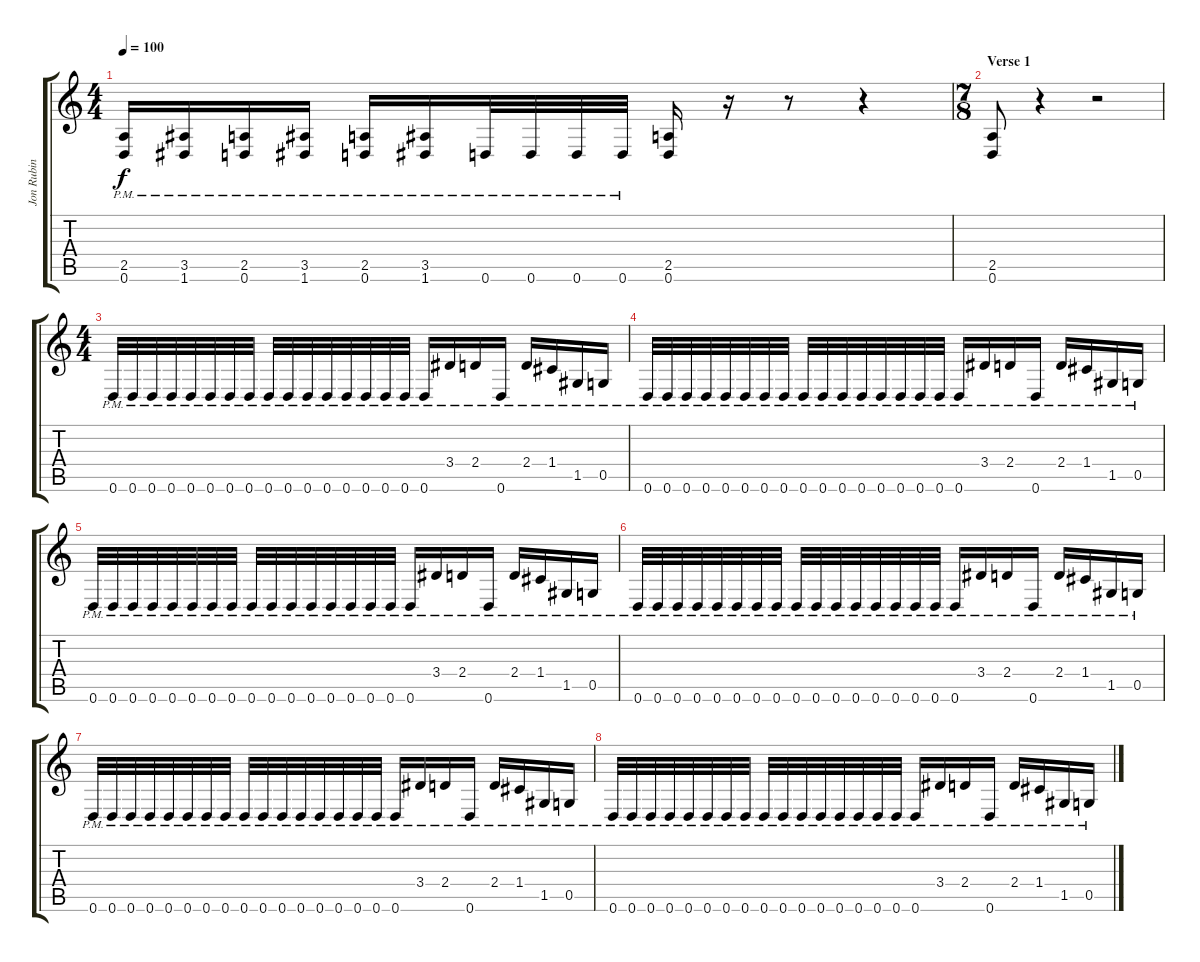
\track ("Jon Rubin " "Jon Rubin ") {instrument distortionguitar}
\staff {score tabs}
\tuning (D4 A3 F3 C3 G2 D2) {hide}
\ts (4 4)
\tempo 100
\clef g2
\ks c
(2.5{pm} 0.6{pm}).16{dy f} (3.5{pm} 1.6{pm}).16 (2.5{pm} 0.6{pm}).16 (3.5{pm} 1.6{pm}).16 (2.5{pm} 0.6{pm}).16 (3.5{pm} 1.6{pm}).16 0.6{pm}.32 0.6{pm}.32 0.6{pm}.32 0.6{pm}.32 (2.5 0.6).16 r.16 r.8 r.4 |
\ts (7 8)
\section ("" "Verse 1")
(2.5 0.6).8 r.4 r.2 |
\ts (4 4)
0.6{pm}.32 0.6{pm}.32 0.6{pm}.32 0.6{pm}.32 0.6{pm}.32 0.6{pm}.32 0.6{pm}.32 0.6{pm}.32 0.6{pm}.32 0.6{pm}.32 0.6{pm}.32 0.6{pm}.32 0.6{pm}.32 0.6{pm}.32 0.6{pm}.32 0.6{pm}.32 0.6{pm}.16 3.4{pm}.16 2.4{pm}.16 0.6{pm}.16 2.4{pm}.16 1.4{pm}.16 1.5{pm}.16 0.5{pm}.16 |
0.6{pm}.32 0.6{pm}.32 0.6{pm}.32 0.6{pm}.32 0.6{pm}.32 0.6{pm}.32 0.6{pm}.32 0.6{pm}.32 0.6{pm}.32 0.6{pm}.32 0.6{pm}.32 0.6{pm}.32 0.6{pm}.32 0.6{pm}.32 0.6{pm}.32 0.6{pm}.32 0.6{pm}.16 3.4{pm}.16 2.4{pm}.16 0.6{pm}.16 2.4{pm}.16 1.4{pm}.16 1.5{pm}.16 0.5{pm}.16 |
0.6{pm}.32 0.6{pm}.32 0.6{pm}.32 0.6{pm}.32 0.6{pm}.32 0.6{pm}.32 0.6{pm}.32 0.6{pm}.32 0.6{pm}.32 0.6{pm}.32 0.6{pm}.32 0.6{pm}.32 0.6{pm}.32 0.6{pm}.32 0.6{pm}.32 0.6{pm}.32 0.6{pm}.16 3.4{pm}.16 2.4{pm}.16 0.6{pm}.16 2.4{pm}.16 1.4{pm}.16 1.5{pm}.16 0.5{pm}.16 |
0.6{pm}.32 0.6{pm}.32 0.6{pm}.32 0.6{pm}.32 0.6{pm}.32 0.6{pm}.32 0.6{pm}.32 0.6{pm}.32 0.6{pm}.32 0.6{pm}.32 0.6{pm}.32 0.6{pm}.32 0.6{pm}.32 0.6{pm}.32 0.6{pm}.32 0.6{pm}.32 0.6{pm}.16 3.4{pm}.16 2.4{pm}.16 0.6{pm}.16 2.4{pm}.16 1.4{pm}.16 1.5{pm}.16 0.5{pm}.16 |
0.6{pm}.32 0.6{pm}.32 0.6{pm}.32 0.6{pm}.32 0.6{pm}.32 0.6{pm}.32 0.6{pm}.32 0.6{pm}.32 0.6{pm}.32 0.6{pm}.32 0.6{pm}.32 0.6{pm}.32 0.6{pm}.32 0.6{pm}.32 0.6{pm}.32 0.6{pm}.32 0.6{pm}.16 3.4{pm}.16 2.4{pm}.16 0.6{pm}.16 2.4{pm}.16 1.4{pm}.16 1.5{pm}.16 0.5{pm}.16 |
0.6{pm}.32 0.6{pm}.32 0.6{pm}.32 0.6{pm}.32 0.6{pm}.32 0.6{pm}.32 0.6{pm}.32 0.6{pm}.32 0.6{pm}.32 0.6{pm}.32 0.6{pm}.32 0.6{pm}.32 0.6{pm}.32 0.6{pm}.32 0.6{pm}.32 0.6{pm}.32 0.6{pm}.16 3.4{pm}.16 2.4{pm}.16 0.6{pm}.16 2.4{pm}.16 1.4{pm}.16 1.5{pm}.16 0.5{pm}.16
